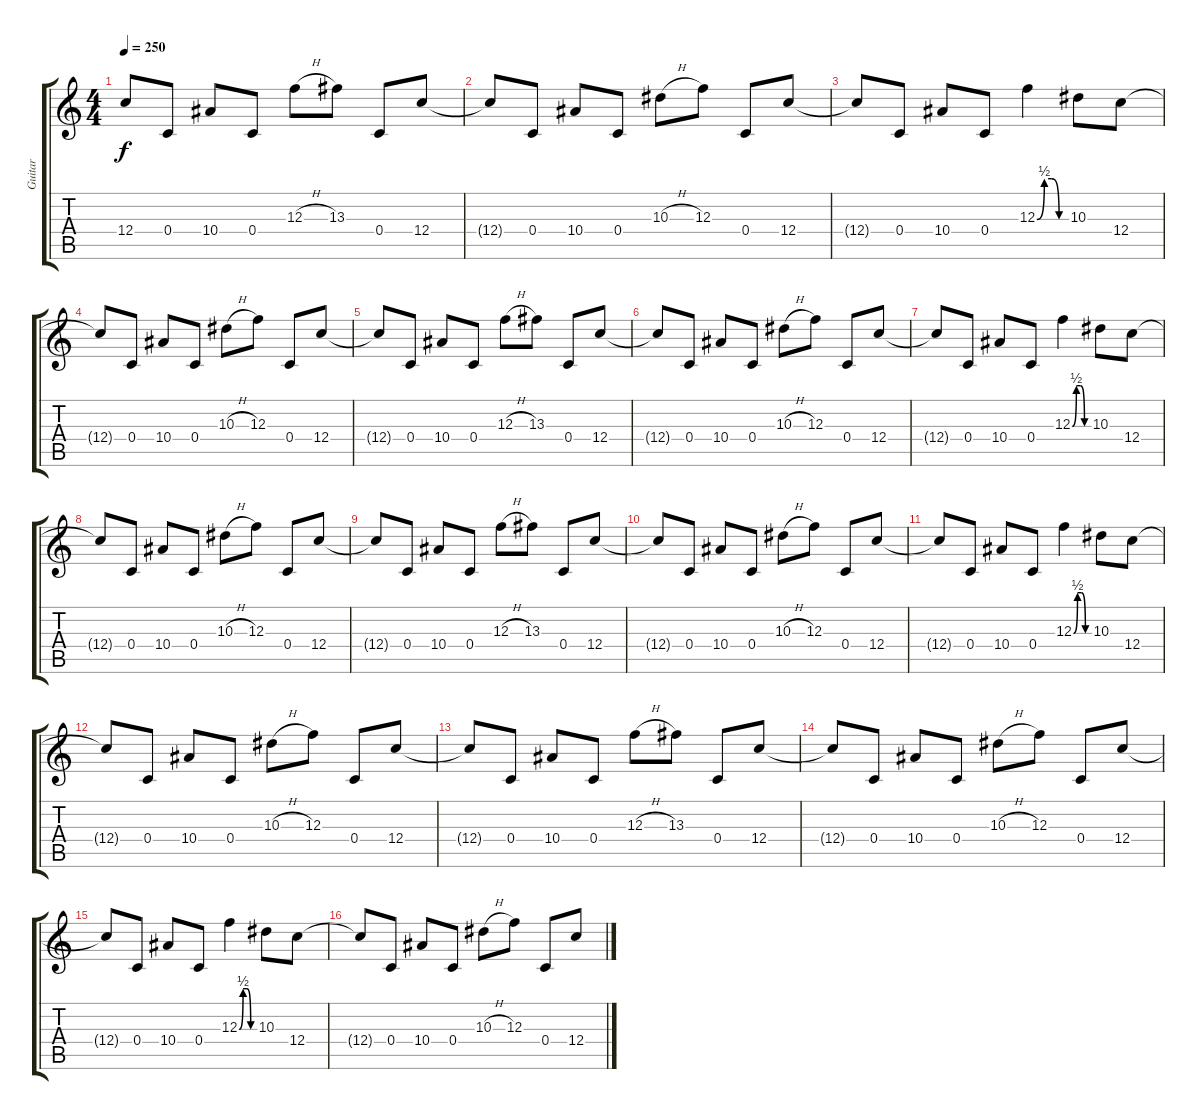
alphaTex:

\track ("Guitar" "Guitar") {instrument distortionguitar}
\staff {score tabs}
\tuning (D4 A3 F3 C3 G2 C2) {hide}
\ts (4 4)
\tempo 250
\clef g2
\ks c
12.4{t}.8{dy f} 0.4.8 10.4.8 0.4.8 12.3{h}.8 13.3.8 0.4.8 12.4.8 |
12.4{t}.8 0.4.8 10.4.8 0.4.8 10.3{h}.8 12.3.8 0.4.8 12.4.8 |
12.4{t}.8 0.4.8 10.4.8 0.4.8 12.3{be (custom 0 0 15 2 30 2 45 0 60 0)}.4 10.3.8 12.4.8 |
12.4{t}.8 0.4.8 10.4.8 0.4.8 10.3{h}.8 12.3.8 0.4.8 12.4.8 |
12.4{t}.8 0.4.8 10.4.8 0.4.8 12.3{h}.8 13.3.8 0.4.8 12.4.8 |
12.4{t}.8 0.4.8 10.4.8 0.4.8 10.3{h}.8 12.3.8 0.4.8 12.4.8 |
12.4{t}.8 0.4.8 10.4.8 0.4.8 12.3{be (custom 0 0 15 2 30 2 45 0 60 0)}.4 10.3.8 12.4.8 |
12.4{t}.8 0.4.8 10.4.8 0.4.8 10.3{h}.8 12.3.8 0.4.8 12.4.8 |
12.4{t}.8 0.4.8 10.4.8 0.4.8 12.3{h}.8 13.3.8 0.4.8 12.4.8 |
12.4{t}.8 0.4.8 10.4.8 0.4.8 10.3{h}.8 12.3.8 0.4.8 12.4.8 |
12.4{t}.8 0.4.8 10.4.8 0.4.8 12.3{be (custom 0 0 15 2 30 2 45 0 60 0)}.4 10.3.8 12.4.8 |
12.4{t}.8 0.4.8 10.4.8 0.4.8 10.3{h}.8 12.3.8 0.4.8 12.4.8 |
12.4{t}.8 0.4.8 10.4.8 0.4.8 12.3{h}.8 13.3.8 0.4.8 12.4.8 |
12.4{t}.8 0.4.8 10.4.8 0.4.8 10.3{h}.8 12.3.8 0.4.8 12.4.8 |
12.4{t}.8 0.4.8 10.4.8 0.4.8 12.3{be (custom 0 0 15 2 30 2 45 0 60 0)}.4 10.3.8 12.4.8 |
12.4{t}.8 0.4.8 10.4.8 0.4.8 10.3{h}.8 12.3.8 0.4.8 12.4.8
